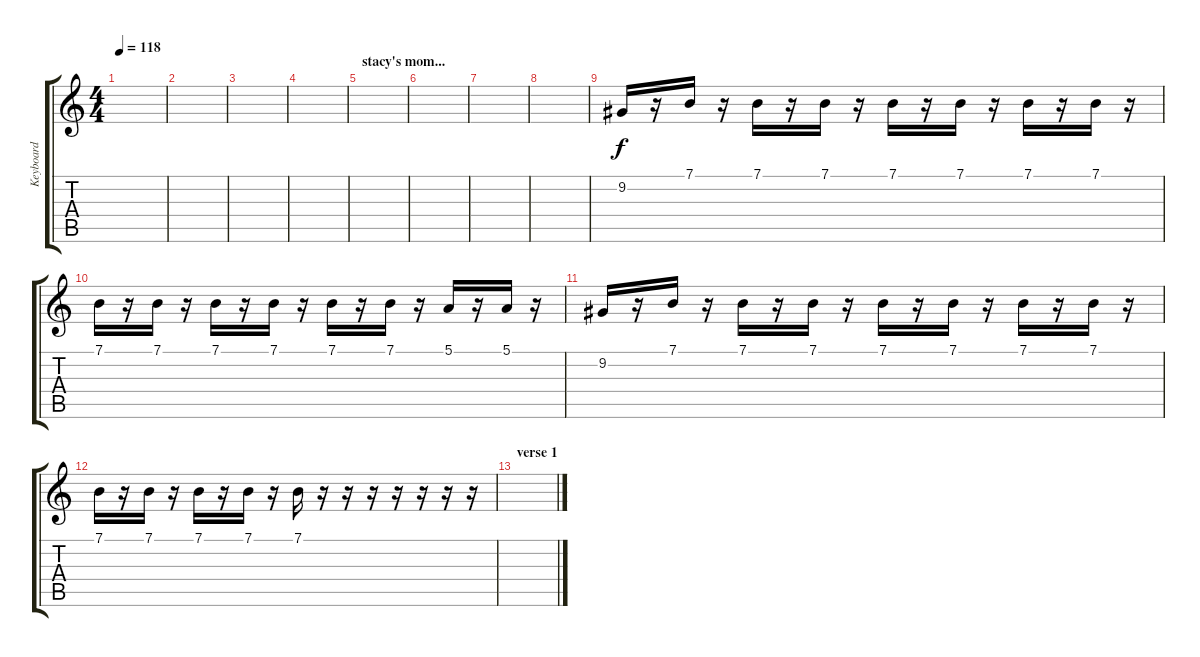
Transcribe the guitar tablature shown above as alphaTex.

\track ("Keyboard" "Keyboard") {instrument lead2sawtooth}
\staff {score tabs}
\tuning (E4 B3 G3 D3 A2 E2) {hide}
\ts (4 4)
\tempo 118
\clef g2
\ks c
|
|
|
|
\section ("" "stacy's mom...")
|
|
|
|
9.2.16 r.16 7.1.16 r.16 7.1.16 r.16 7.1.16 r.16 7.1.16 r.16 7.1.16 r.16 7.1.16 r.16 7.1.16 r.16 |
7.1.16 r.16 7.1.16 r.16 7.1.16 r.16 7.1.16 r.16 7.1.16 r.16 7.1.16 r.16 5.1.16 r.16 5.1.16 r.16 |
9.2.16 r.16 7.1.16 r.16 7.1.16 r.16 7.1.16 r.16 7.1.16 r.16 7.1.16 r.16 7.1.16 r.16 7.1.16 r.16 |
7.1.16 r.16 7.1.16 r.16 7.1.16 r.16 7.1.16 r.16 7.1.16 r.16 r.16 r.16 r.16 r.16 r.16 r.16 |
\section ("" "verse 1")
